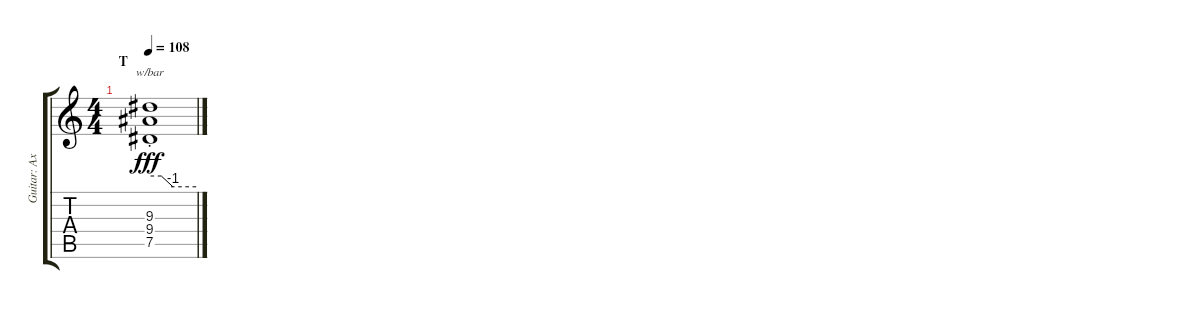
\track ("Guitar: Axel" "Guitar: Ax") {instrument distortionguitar}
\staff {score tabs}
\tuning (Eb4 Bb3 Gb3 Db3 Ab2 Eb2) {hide}
\ts (4 4)
\section ("" "T")
\tempo 108
\clef g2
\ks c
(9.3{st} 9.4{st} 7.5{st}).1{tbe (custom default 0 0 15 0 30 -4 60 -4) dy fff}
